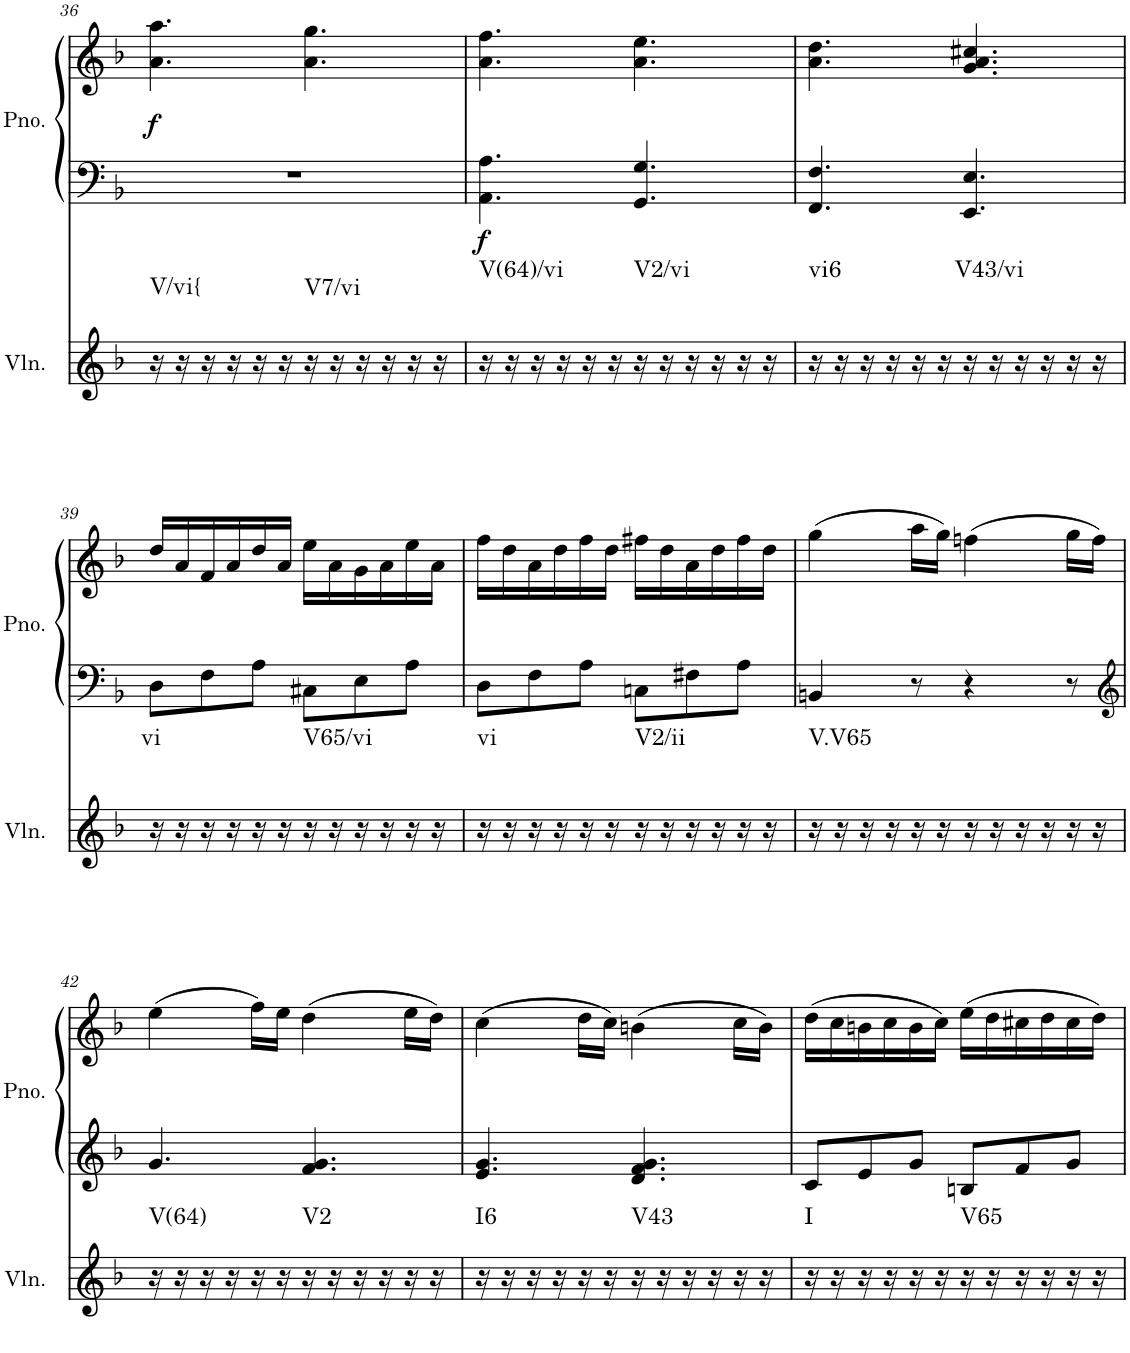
**kern	**harte	**kern	**kern	**dynam
*part2	*part2	*part1	*part1	*part1
*staff3	*	*staff2	*staff1	*staff1/2
*I"Violin	*	*I"Piano, Piano right	*	*
*I'Vln.	*	*I'Pno.	*	*
!!LO:PB:g=z
*clefG2	*	*clefF4	*clefG2	*
*k[b-]	*	*k[b-]	*k[b-]	*
*M6/8	*	*M6/8	*M6/8	*
=36	=36	=36	=36	=36
!	!LO:H:kt=V/vi{	!	!	!LO:DY:b
16r	N	2.r	4.a\ 4.aa\	f
16r	.	.	.	.
16r	.	.	.	.
16r	.	.	.	.
16r	.	.	.	.
16r	.	.	.	.
!	!LO:H:kt=V7/vi	!	!	!
16r	N	.	4.a\ 4.gg\	.
16r	.	.	.	.
16r	.	.	.	.
16r	.	.	.	.
16r	.	.	.	.
16r	.	.	.	.
=37	=37	=37	=37	=37
!	!LO:H:kt=V(64)/vi	!	!	!LO:DY:b=2
16r	N	4.AA\ 4.A\	4.a\ 4.ff\	f
16r	.	.	.	.
16r	.	.	.	.
16r	.	.	.	.
16r	.	.	.	.
16r	.	.	.	.
!	!LO:H:kt=V2/vi	!	!	!
16r	N	4.GG/ 4.G/	4.a\ 4.ee\	.
16r	.	.	.	.
16r	.	.	.	.
16r	.	.	.	.
16r	.	.	.	.
16r	.	.	.	.
=38	=38	=38	=38	=38
!	!LO:H:kt=vi6	!	!	!
16r	N	4.FF/ 4.F/	4.a\ 4.dd\	.
16r	.	.	.	.
16r	.	.	.	.
16r	.	.	.	.
16r	.	.	.	.
16r	.	.	.	.
!	!LO:H:kt=V43/vi	!	!	!
16r	N	4.EE/ 4.E/	4.g/ 4.a/ 4.cc#X/	.
16r	.	.	.	.
16r	.	.	.	.
16r	.	.	.	.
16r	.	.	.	.
16r	.	.	.	.
!!LO:LB:g=z
=39	=39	=39	=39	=39
!	!LO:H:kt=vi	!	!	!
16r	N	8D\L	16dd/LL	.
16r	.	.	16a/	.
16r	.	8F\	16f/	.
16r	.	.	16a/	.
16r	.	8A\J	16dd/	.
16r	.	.	16a/JJ	.
!	!LO:H:kt=V65/vi	!	!	!
16r	N	8C#X\L	16ee\LL	.
16r	.	.	16a\	.
16r	.	8E\	16g\	.
16r	.	.	16a\	.
16r	.	8A\J	16ee\	.
16r	.	.	16a\JJ	.
=40	=40	=40	=40	=40
!	!LO:H:kt=vi	!	!	!
16r	N	8D\L	16ff\LL	.
16r	.	.	16dd\	.
16r	.	8F\	16a\	.
16r	.	.	16dd\	.
16r	.	8A\J	16ff\	.
16r	.	.	16dd\JJ	.
!	!LO:H:kt=V2/ii	!	!	!
16r	N	8Cn\L	16ff#X\LL	.
16r	.	.	16dd\	.
16r	.	8F#X\	16a\	.
16r	.	.	16dd\	.
16r	.	8A\J	16ff#\	.
16r	.	.	16dd\JJ	.
=41	=41	=41	=41	=41
!	!LO:H:kt=V.V65	!	!	!
16r	N	4BBn/	(4gg\	.
16r	.	.	.	.
16r	.	.	.	.
16r	.	.	.	.
16r	.	8r	16aa\LL	.
16r	.	.	16gg\JJ)	.
16r	.	4r	(4ffn\	.
16r	.	.	.	.
16r	.	.	.	.
16r	.	.	.	.
16r	.	8r	16gg\LL	.
16r	.	.	16ff\JJ)	.
!!LO:LB:g=z
=42	=42	=42	=42	=42
*	*	*clefG2	*	*
!	!LO:H:kt=V(64)	!	!	!
16r	N	4.g/	(4ee\	.
16r	.	.	.	.
16r	.	.	.	.
16r	.	.	.	.
16r	.	.	16ff\LL)	.
16r	.	.	16ee\JJ	.
!	!LO:H:kt=V2	!	!	!
16r	N	4.f/ 4.g/	(4dd\	.
16r	.	.	.	.
16r	.	.	.	.
16r	.	.	.	.
16r	.	.	16ee\LL	.
16r	.	.	16dd\JJ)	.
=43	=43	=43	=43	=43
!	!LO:H:kt=I6	!	!	!
16r	N	4.e/ 4.g/	(4cc\	.
16r	.	.	.	.
16r	.	.	.	.
16r	.	.	.	.
16r	.	.	16dd\LL	.
16r	.	.	16cc\JJ)	.
!	!LO:H:kt=V43	!	!	!
16r	N	4.d/ 4.f/ 4.g/	(4bn\	.
16r	.	.	.	.
16r	.	.	.	.
16r	.	.	.	.
16r	.	.	16cc\LL	.
16r	.	.	16b\JJ)	.
=44	=44	=44	=44	=44
!	!LO:H:kt=I	!	!	!
16r	N	8c/L	(16dd\LL	.
16r	.	.	16cc\	.
16r	.	8e/	16bn\	.
16r	.	.	16cc\	.
16r	.	8g/J	16b\	.
16r	.	.	16cc\JJ)	.
!	!LO:H:kt=V65	!	!	!
16r	N	8Bn/L	(16ee\LL	.
16r	.	.	16dd\	.
16r	.	8f/	16cc#X\	.
16r	.	.	16dd\	.
16r	.	8g/J	16cc#\	.
16r	.	.	16dd\JJ)	.
=	=	=	=	=
*-	*-	*-	*-	*-
